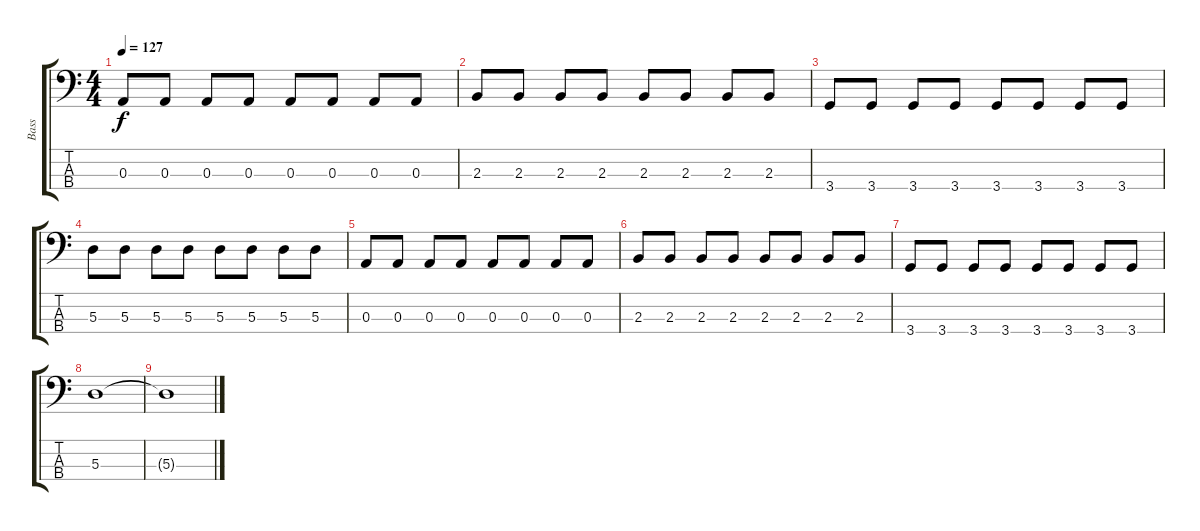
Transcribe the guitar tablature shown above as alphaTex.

\track ("Bass" "Bass") {instrument electricbassfinger}
\staff {score tabs}
\tuning (G2 D2 A1 E1) {hide}
\ts (4 4)
\tempo 127
\clef f4
\ks c
0.3.8{dy f} 0.3.8 0.3.8 0.3.8 0.3.8 0.3.8 0.3.8 0.3.8 |
2.3.8 2.3.8 2.3.8 2.3.8 2.3.8 2.3.8 2.3.8 2.3.8 |
3.4.8 3.4.8 3.4.8 3.4.8 3.4.8 3.4.8 3.4.8 3.4.8 |
5.3.8 5.3.8 5.3.8 5.3.8 5.3.8 5.3.8 5.3.8 5.3.8 |
0.3.8 0.3.8 0.3.8 0.3.8 0.3.8 0.3.8 0.3.8 0.3.8 |
2.3.8 2.3.8 2.3.8 2.3.8 2.3.8 2.3.8 2.3.8 2.3.8 |
3.4.8 3.4.8 3.4.8 3.4.8 3.4.8 3.4.8 3.4.8 3.4.8 |
5.3.1 |
5.3{t}.1
